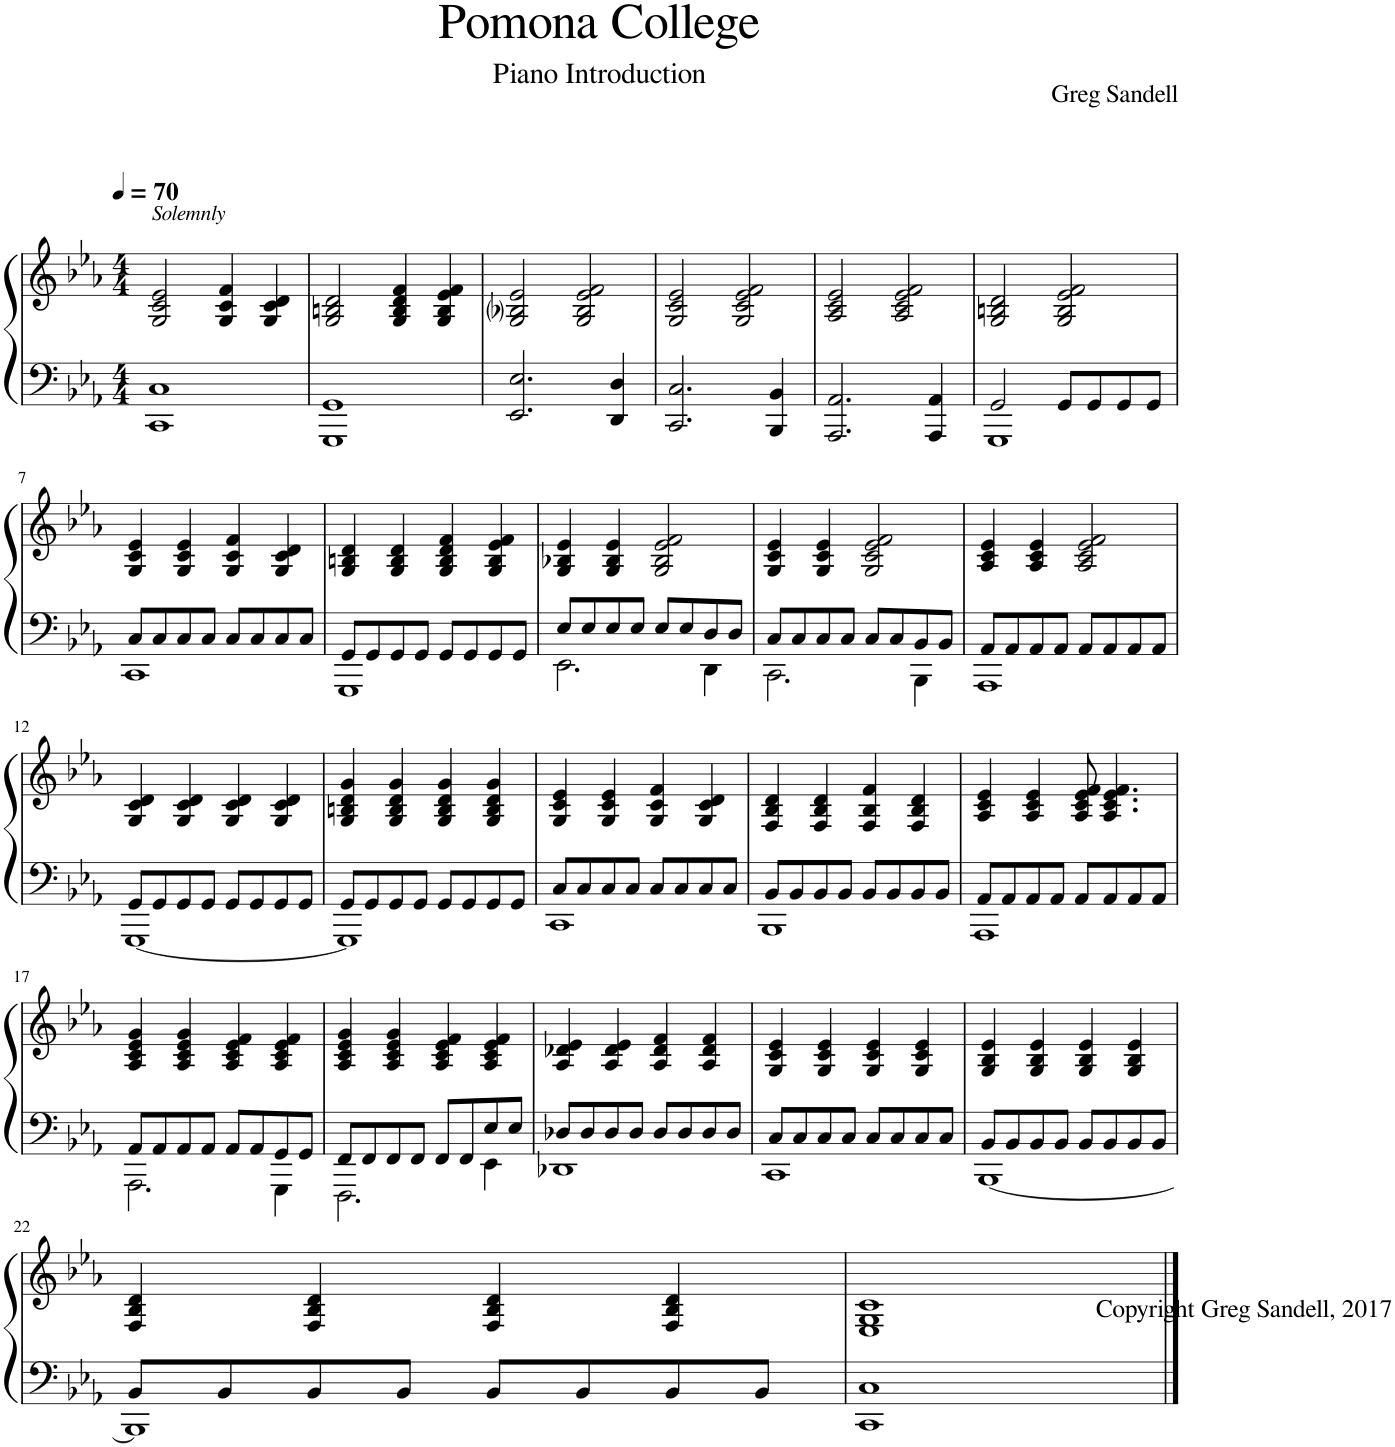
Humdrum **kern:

**kern	**kern
*part1	*part1
*staff2	*staff1
*I"Piano	*
*I'Pno.	*
*clefF4	*clefG2
*k[b-e-a-]	*k[b-e-a-]
*M4/4	*M4/4
*MM70	*MM70
=1	=1
!	!LO:TX:a:i:t=Solemnly
1CC 1C	2G/ 2c/ 2e-/
.	4G/ 4c/ 4f/
.	4G/ 4c/ 4d/
=2	=2
1GGG 1GG	2G/ 2Bn/ 2d/
.	4G/ 4B/ 4d/ 4f/
.	4G/ 4B/ 4e-/ 4f/
=3	=3
2.EE-/ 2.E-/	2G/ 2B-i/ 2e-/
.	2G/ 2B-/ 2e-/ 2f/
4DD/ 4D/	.
=4	=4
2.CC/ 2.C/	2G/ 2c/ 2e-/
.	2G/ 2c/ 2e-/ 2f/
4BBB-/ 4BB-/	.
=5	=5
2.AAA-/ 2.AA-/	2A-/ 2c/ 2e-/
.	2A-/ 2c/ 2e-/ 2f/
4AAA-/ 4AA-/	.
=6	=6
*^	*
2GG/	1GGG	2G/ 2Bn/ 2d/
8GG/L	.	2G/ 2B/ 2e-/ 2f/
8GG/	.	.
8GG/	.	.
8GG/J	.	.
!!LO:LB:g=z
=7	=7	=7
8C/L	1CC	4G/ 4c/ 4e-/
8C/	.	.
8C/	.	4G/ 4c/ 4e-/
8C/J	.	.
8C/L	.	4G/ 4c/ 4f/
8C/	.	.
8C/	.	4G/ 4c/ 4d/
8C/J	.	.
=8	=8	=8
8GG/L	1GGG	4G/ 4Bn/ 4d/
8GG/	.	.
8GG/	.	4G/ 4B/ 4d/
8GG/J	.	.
8GG/L	.	4G/ 4B/ 4d/ 4f/
8GG/	.	.
8GG/	.	4G/ 4B/ 4e-/ 4f/
8GG/J	.	.
=9	=9	=9
8E-/L	2.EE-\	4G/ 4B-X/ 4e-/
8E-/	.	.
8E-/	.	4G/ 4B-/ 4e-/
8E-/J	.	.
8E-/L	.	2G/ 2B-/ 2e-/ 2f/
8E-/	.	.
8D/	4DD\	.
8D/J	.	.
=10	=10	=10
8C/L	2.CC\	4G/ 4c/ 4e-/
8C/	.	.
8C/	.	4G/ 4c/ 4e-/
8C/J	.	.
8C/L	.	2G/ 2c/ 2e-/ 2f/
8C/	.	.
8BB-/	4BBB-\	.
8BB-/J	.	.
=11	=11	=11
8AA-/L	1AAA-	4A-/ 4c/ 4e-/
8AA-/	.	.
8AA-/	.	4A-/ 4c/ 4e-/
8AA-/J	.	.
8AA-/L	.	2A-/ 2c/ 2e-/ 2f/
8AA-/	.	.
8AA-/	.	.
8AA-/J	.	.
!!LO:LB:g=z
=12	=12	=12
8GG/L	[1GGG	4G/ 4c/ 4d/
8GG/	.	.
8GG/	.	4G/ 4c/ 4d/
8GG/J	.	.
8GG/L	.	4G/ 4c/ 4d/
8GG/	.	.
8GG/	.	4G/ 4c/ 4d/
8GG/J	.	.
=13	=13	=13
8GG/L	1GGG]	4G/ 4Bn/ 4d/ 4g/
8GG/	.	.
8GG/	.	4G/ 4B/ 4d/ 4g/
8GG/J	.	.
8GG/L	.	4G/ 4B/ 4d/ 4g/
8GG/	.	.
8GG/	.	4G/ 4B/ 4d/ 4g/
8GG/J	.	.
=14	=14	=14
8C/L	1CC	4G/ 4c/ 4e-/
8C/	.	.
8C/	.	4G/ 4c/ 4e-/
8C/J	.	.
8C/L	.	4G/ 4c/ 4f/
8C/	.	.
8C/	.	4G/ 4c/ 4d/
8C/J	.	.
=15	=15	=15
8BB-/L	1BBB-	4F/ 4B-/ 4d/
8BB-/	.	.
8BB-/	.	4F/ 4B-/ 4d/
8BB-/J	.	.
8BB-/L	.	4F/ 4B-/ 4f/
8BB-/	.	.
8BB-/	.	4F/ 4B-/ 4d/
8BB-/J	.	.
=16	=16	=16
8AA-/L	1AAA-	4A-/ 4c/ 4e-/
8AA-/	.	.
8AA-/	.	4A-/ 4c/ 4e-/
8AA-/J	.	.
8AA-/L	.	8A-/ 8c/ 8e-/ 8f/
8AA-/	.	4.A-/ 4.c/ 4.e-/ 4.f/
8AA-/	.	.
8AA-/J	.	.
!!LO:LB:g=z
=17	=17	=17
8AA-/L	2.AAA-\	4A-/ 4c/ 4e-/ 4g/
8AA-/	.	.
8AA-/	.	4A-/ 4c/ 4e-/ 4g/
8AA-/J	.	.
8AA-/L	.	4A-/ 4c/ 4e-/ 4f/
8AA-/	.	.
8GG/	4GGG\	4A-/ 4c/ 4e-/ 4f/
8GG/J	.	.
=18	=18	=18
8FF/L	2.FFF\	4A-/ 4c/ 4e-/ 4g/
8FF/	.	.
8FF/	.	4A-/ 4c/ 4e-/ 4g/
8FF/J	.	.
8FF/L	.	4A-/ 4c/ 4e-/ 4f/
8FF/	.	.
8E-/	4EE-\	4A-/ 4c/ 4e-/ 4f/
8E-/J	.	.
=19	=19	=19
8D-X/L	1DD-X	4A-/ 4d-X/ 4e-/
8D-/	.	.
8D-/	.	4A-/ 4d-/ 4e-/
8D-/J	.	.
8D-/L	.	4A-/ 4d-/ 4f/
8D-/	.	.
8D-/	.	4A-/ 4d-/ 4f/
8D-/J	.	.
=20	=20	=20
8C/L	1CC	4G/ 4c/ 4e-/
8C/	.	.
8C/	.	4G/ 4c/ 4e-/
8C/J	.	.
8C/L	.	4G/ 4c/ 4e-/
8C/	.	.
8C/	.	4G/ 4c/ 4e-/
8C/J	.	.
=21	=21	=21
8BB-/L	[1BBB-	4G/ 4B-/ 4e-/
8BB-/	.	.
8BB-/	.	4G/ 4B-/ 4e-/
8BB-/J	.	.
8BB-/L	.	4G/ 4B-/ 4e-/
8BB-/	.	.
8BB-/	.	4G/ 4B-/ 4e-/
8BB-/J	.	.
!!LO:LB:g=z
=22	=22	=22
8BB-/L	1BBB-]	4F/ 4B-/ 4d/
8BB-/	.	.
8BB-/	.	4F/ 4B-/ 4d/
8BB-/J	.	.
8BB-/L	.	4F/ 4B-/ 4d/
8BB-/	.	.
8BB-/	.	4F/ 4B-/ 4d/
8BB-/J	.	.
*v	*v	*
=23	=23
!	!LO:TX:b:t=Copyright Greg Sandell, 2017
1CC 1C	1E- 1G 1c
==	==
*-	*-
